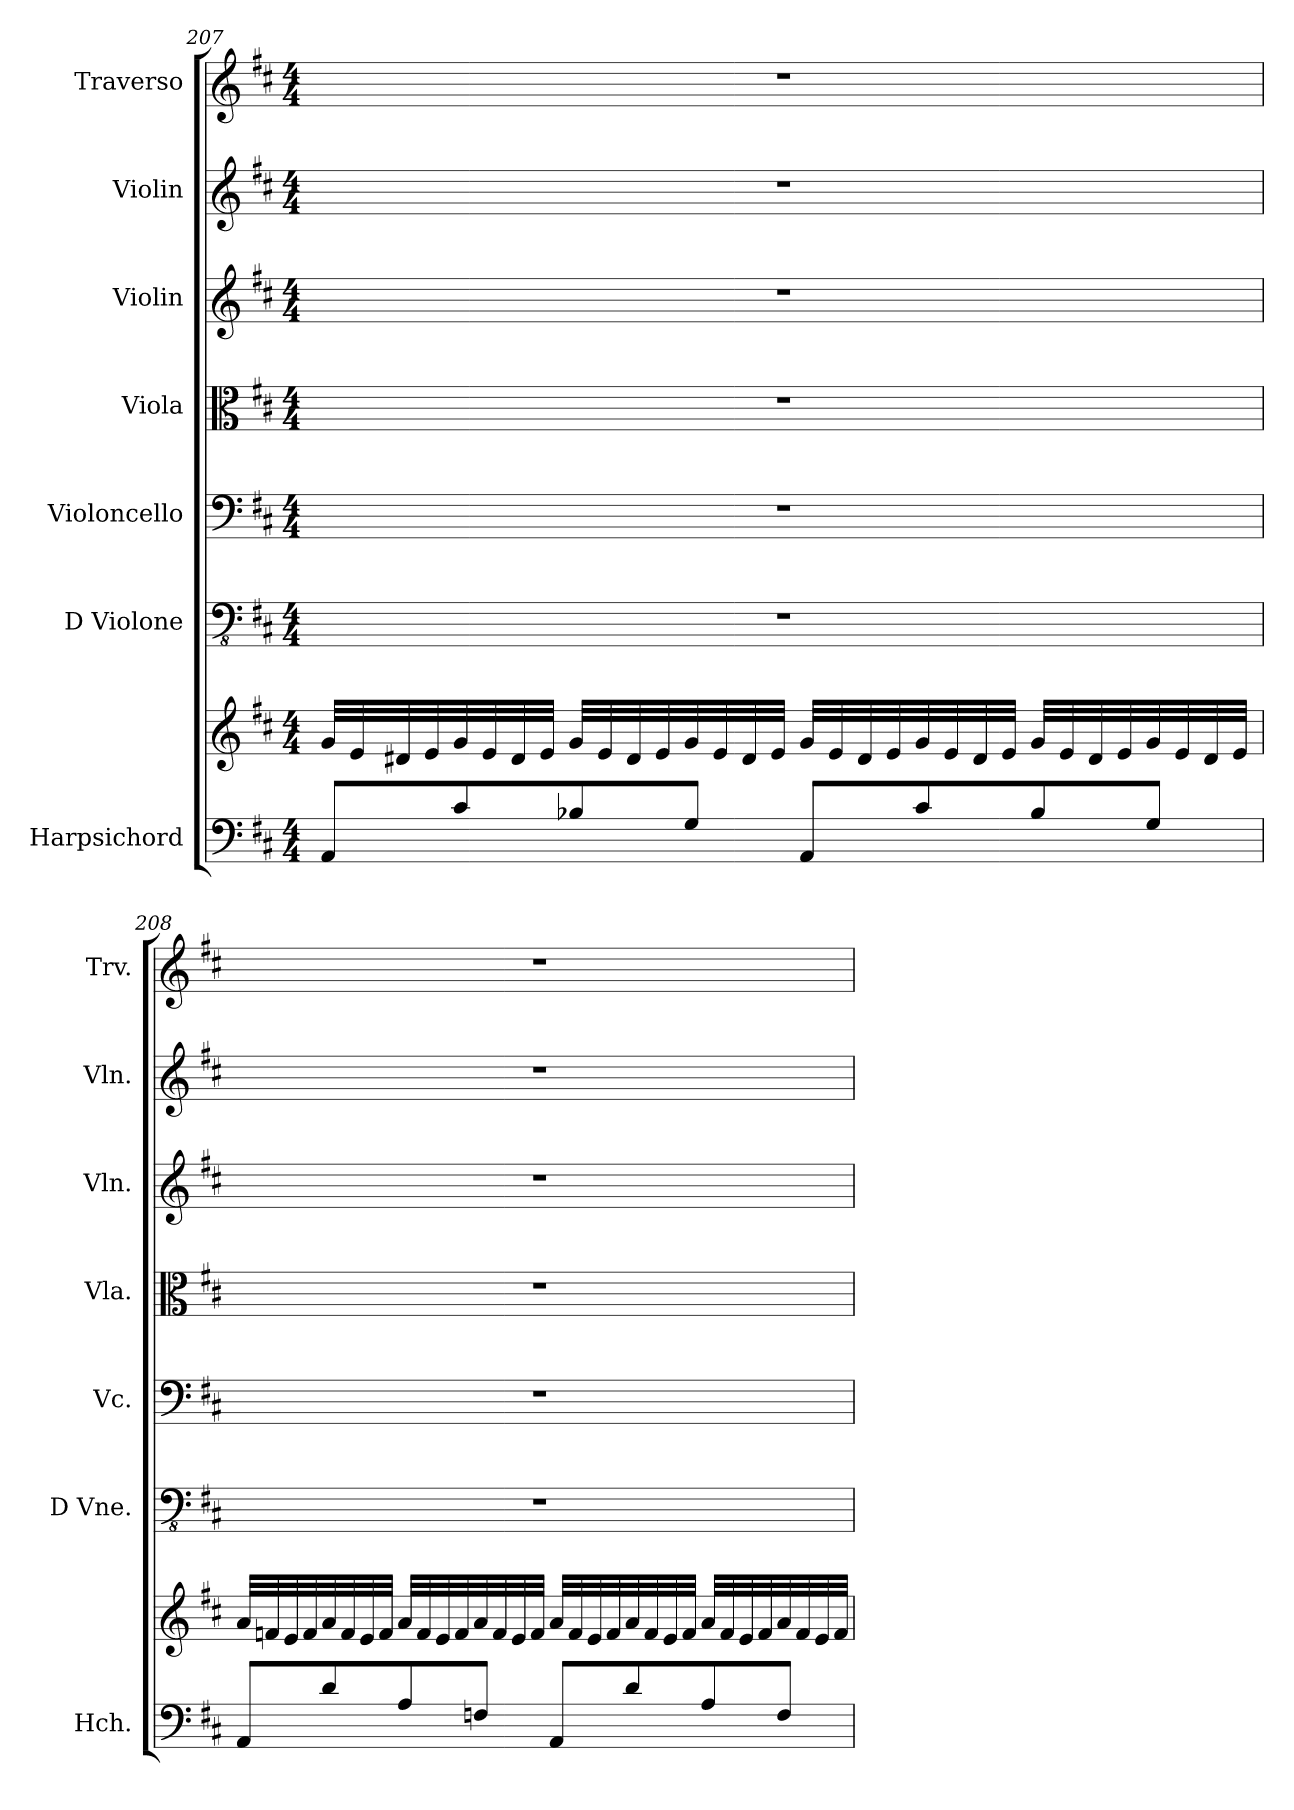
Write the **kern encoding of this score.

**kern	**kern	**kern	**kern	**kern	**kern	**kern	**kern
*part7	*part7	*part6	*part5	*part4	*part3	*part2	*part1
*staff8	*staff7	*staff6	*staff5	*staff4	*staff3	*staff2	*staff1
*I"Harpsichord	*	*I"D Violone	*I"Violoncello	*I"Viola	*I"Violin	*I"Violin	*I"Traverso
*I'Hch.	*	*I'D Vne.	*I'Vc.	*I'Vla.	*I'Vln.	*I'Vln.	*I'Trv.
!!LO:PB:g=z
*clefF4	*clefG2	*clefFv4	*clefF4	*clefC3	*clefG2	*clefG2	*clefG2
*	*	*ITrd7c12	*	*	*	*	*
*k[f#c#]	*k[f#c#]	*k[f#c#]	*k[f#c#]	*k[f#c#]	*k[f#c#]	*k[f#c#]	*k[f#c#]
*M4/4	*M4/4	*M4/4	*M4/4	*M4/4	*M4/4	*M4/4	*M4/4
=207	=207	=207	=207	=207	=207	=207	=207
8AA/L	32g/LLL	1r	1r	1r	1r	1r	1r
.	32e/	.	.	.	.	.	.
.	32d#X/	.	.	.	.	.	.
.	32e/	.	.	.	.	.	.
8c#/	32g/	.	.	.	.	.	.
.	32e/	.	.	.	.	.	.
.	32d#/	.	.	.	.	.	.
.	32e/JJJ	.	.	.	.	.	.
8B-X/	32g/LLL	.	.	.	.	.	.
.	32e/	.	.	.	.	.	.
.	32d#/	.	.	.	.	.	.
.	32e/	.	.	.	.	.	.
8G/J	32g/	.	.	.	.	.	.
.	32e/	.	.	.	.	.	.
.	32d#/	.	.	.	.	.	.
.	32e/JJJ	.	.	.	.	.	.
8AA/L	32g/LLL	.	.	.	.	.	.
.	32e/	.	.	.	.	.	.
.	32d#/	.	.	.	.	.	.
.	32e/	.	.	.	.	.	.
8c#/	32g/	.	.	.	.	.	.
.	32e/	.	.	.	.	.	.
.	32d#/	.	.	.	.	.	.
.	32e/JJJ	.	.	.	.	.	.
8B-/	32g/LLL	.	.	.	.	.	.
.	32e/	.	.	.	.	.	.
.	32d#/	.	.	.	.	.	.
.	32e/	.	.	.	.	.	.
8G/J	32g/	.	.	.	.	.	.
.	32e/	.	.	.	.	.	.
.	32d#/	.	.	.	.	.	.
.	32e/JJJ	.	.	.	.	.	.
!!LO:PB:g=z
=208	=208	=208	=208	=208	=208	=208	=208
8AA/L	32a/LLL	1r	1r	1r	1r	1r	1r
.	32fn/	.	.	.	.	.	.
.	32e/	.	.	.	.	.	.
.	32f/	.	.	.	.	.	.
8d/	32a/	.	.	.	.	.	.
.	32f/	.	.	.	.	.	.
.	32e/	.	.	.	.	.	.
.	32f/JJJ	.	.	.	.	.	.
8A/	32a/LLL	.	.	.	.	.	.
.	32f/	.	.	.	.	.	.
.	32e/	.	.	.	.	.	.
.	32f/	.	.	.	.	.	.
8Fn/J	32a/	.	.	.	.	.	.
.	32f/	.	.	.	.	.	.
.	32e/	.	.	.	.	.	.
.	32f/JJJ	.	.	.	.	.	.
8AA/L	32a/LLL	.	.	.	.	.	.
.	32f/	.	.	.	.	.	.
.	32e/	.	.	.	.	.	.
.	32f/	.	.	.	.	.	.
8d/	32a/	.	.	.	.	.	.
.	32f/	.	.	.	.	.	.
.	32e/	.	.	.	.	.	.
.	32f/JJJ	.	.	.	.	.	.
8A/	32a/LLL	.	.	.	.	.	.
.	32f/	.	.	.	.	.	.
.	32e/	.	.	.	.	.	.
.	32f/	.	.	.	.	.	.
8F/J	32a/	.	.	.	.	.	.
.	32f/	.	.	.	.	.	.
.	32e/	.	.	.	.	.	.
.	32f/JJJ	.	.	.	.	.	.
=	=	=	=	=	=	=	=
*-	*-	*-	*-	*-	*-	*-	*-
